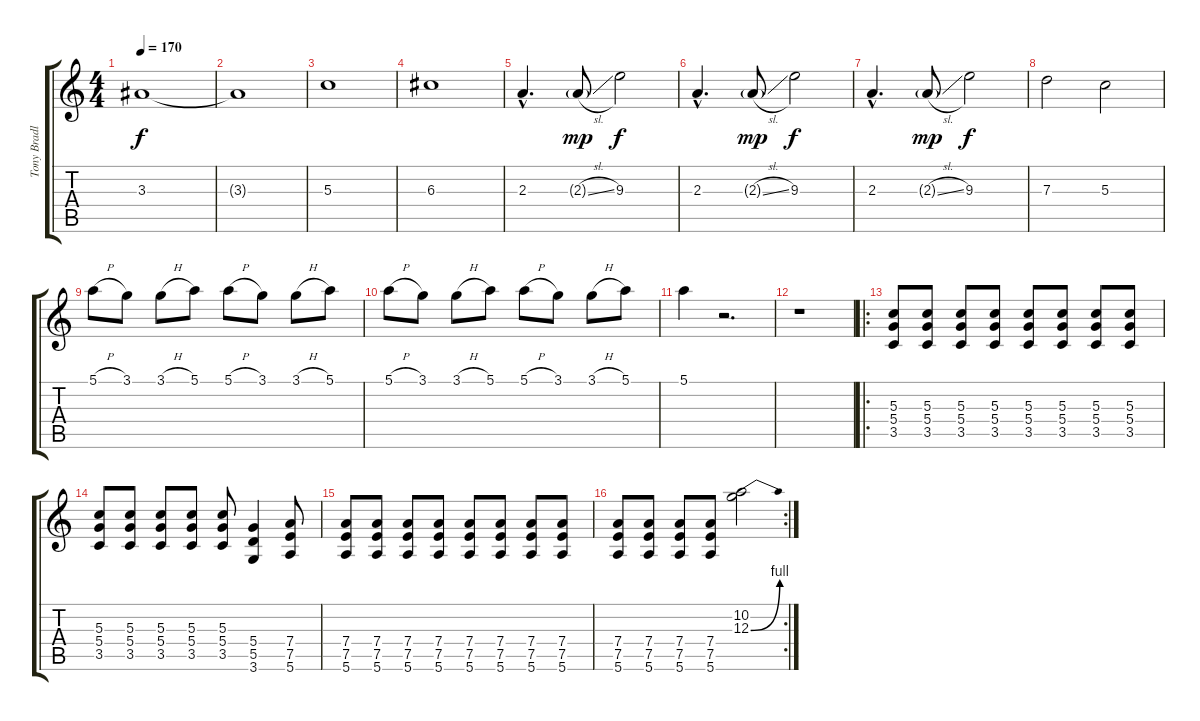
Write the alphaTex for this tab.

\track ("Tony Bradley (Guitar)" "Tony Bradl") {instrument distortionguitar}
\staff {score tabs}
\tuning (E4 B3 G3 D3 A2 E2) {hide}
\ts (4 4)
\tempo 170
\clef g2
\ks c
3.3.1{dy f} |
3.3{t}.1 |
5.3.1 |
6.3.1 |
2.3{hac}.4{d} 2.3{sl g}.8{dy mp} 9.3.2{dy f} |
2.3{hac}.4{d} 2.3{sl g}.8{dy mp} 9.3.2{dy f} |
2.3{hac}.4{d} 2.3{sl g}.8{dy mp} 9.3.2{dy f} |
7.3.2 5.3.2 |
5.1{h}.8 3.1.8 3.1{h}.8 5.1.8 5.1{h}.8 3.1.8 3.1{h}.8 5.1.8 |
5.1{h}.8 3.1.8 3.1{h}.8 5.1.8 5.1{h}.8 3.1.8 3.1{h}.8 5.1.8 |
5.1.4 r.2{d} |
r.1 |
\ro
(5.3 5.4 3.5).8 (5.3 5.4 3.5).8 (5.3 5.4 3.5).8 (5.3 5.4 3.5).8 (5.3 5.4 3.5).8 (5.3 5.4 3.5).8 (5.3 5.4 3.5).8 (5.3 5.4 3.5).8 |
(5.3 5.4 3.5).8 (5.3 5.4 3.5).8 (5.3 5.4 3.5).8 (5.3 5.4 3.5).8 (5.3 5.4 3.5).8 (5.4 5.5 3.6).4 (7.4 7.5 5.6).8 |
(7.4 7.5 5.6).8 (7.4 7.5 5.6).8 (7.4 7.5 5.6).8 (7.4 7.5 5.6).8 (7.4 7.5 5.6).8 (7.4 7.5 5.6).8 (7.4 7.5 5.6).8 (7.4 7.5 5.6).8 |
\rc 2
(7.4 7.5 5.6).8 (7.4 7.5 5.6).8 (7.4 7.5 5.6).8 (7.4 7.5 5.6).8 (10.2 12.3{be (bend 0 0 60 4)}).2
